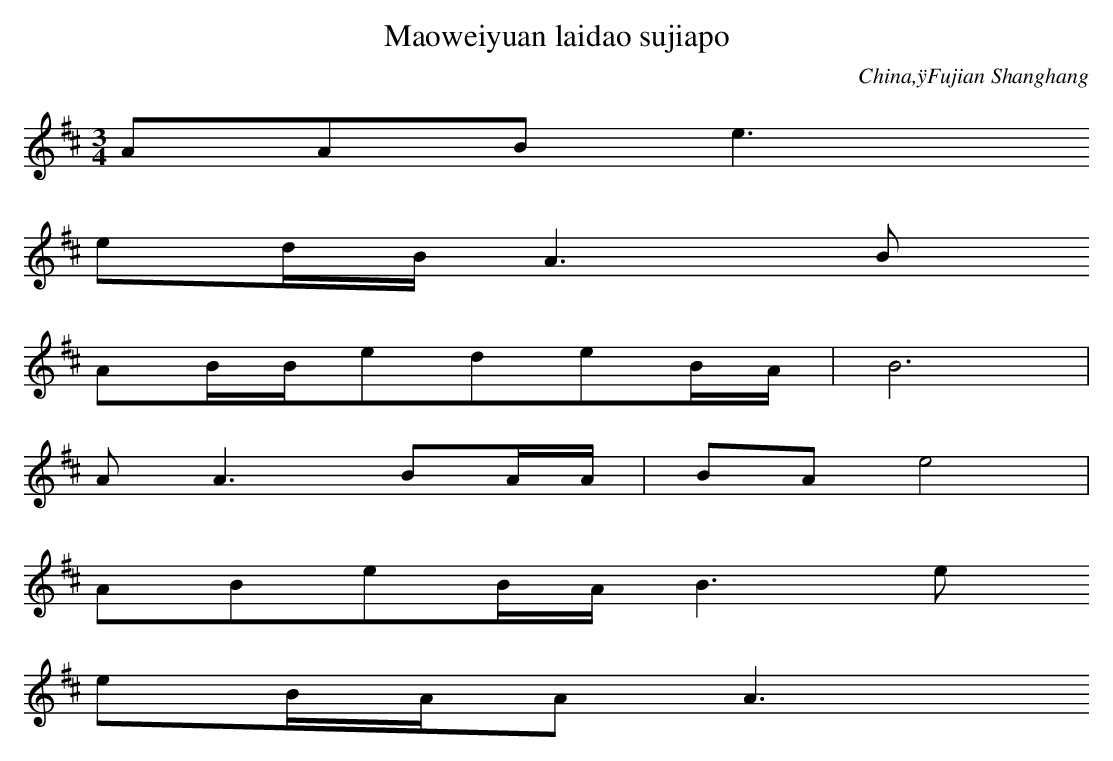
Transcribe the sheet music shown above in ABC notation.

X:1
T: Maoweiyuan laidao sujiapo
O: China,ÿFujian Shanghang
M: 3/4
L: 1/16
K: D
A2A2B2e6
e2dBA6B2
A2BBe2d2e2BA | B12 |
A2A6B2AA | B2A2e8 |
A2B2e2BAB6e2
e2BAA2A6
